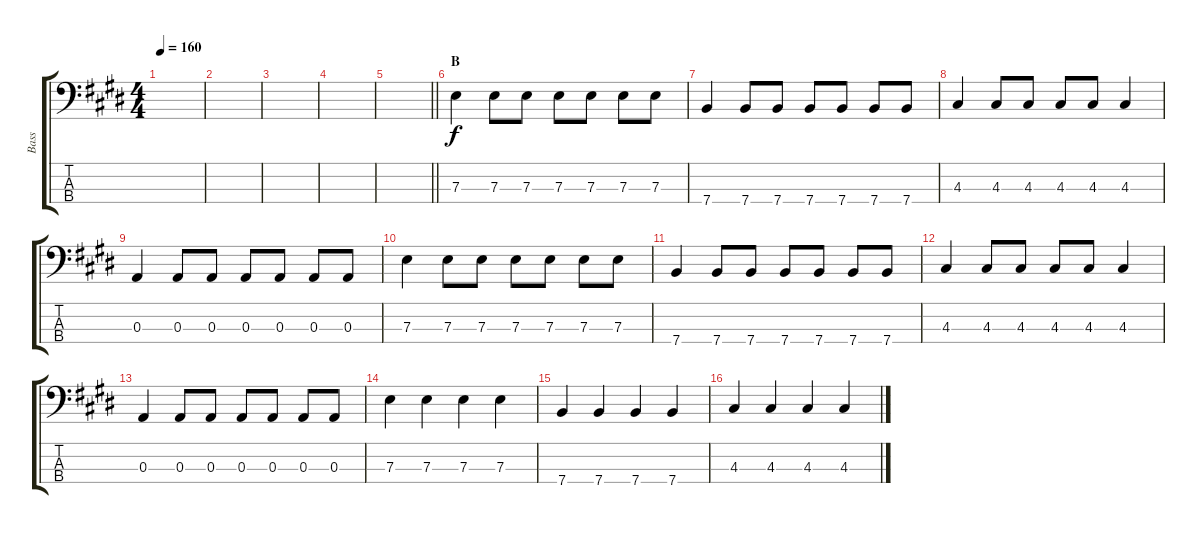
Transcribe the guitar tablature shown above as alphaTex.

\track ("Bass" "Bass") {instrument electricbassfinger}
\staff {score tabs}
\tuning (G2 D2 A1 E1) {hide}
\ts (4 4)
\tempo 160
\clef f4
\ks e
|
|
|
|
\barLineRight lightlight
|
\section ("" "B")
7.3.4 7.3.8 7.3.8 7.3.8 7.3.8 7.3.8 7.3.8 |
7.4.4 7.4.8 7.4.8 7.4.8 7.4.8 7.4.8 7.4.8 |
4.3.4 4.3.8 4.3.8 4.3.8 4.3.8 4.3.4 |
0.3.4 0.3.8 0.3.8 0.3.8 0.3.8 0.3.8 0.3.8 |
7.3.4 7.3.8 7.3.8 7.3.8 7.3.8 7.3.8 7.3.8 |
7.4.4 7.4.8 7.4.8 7.4.8 7.4.8 7.4.8 7.4.8 |
4.3.4 4.3.8 4.3.8 4.3.8 4.3.8 4.3.4 |
0.3.4 0.3.8 0.3.8 0.3.8 0.3.8 0.3.8 0.3.8 |
7.3.4 7.3.4 7.3.4 7.3.4 |
7.4.4 7.4.4 7.4.4 7.4.4 |
4.3.4 4.3.4 4.3.4 4.3.4
